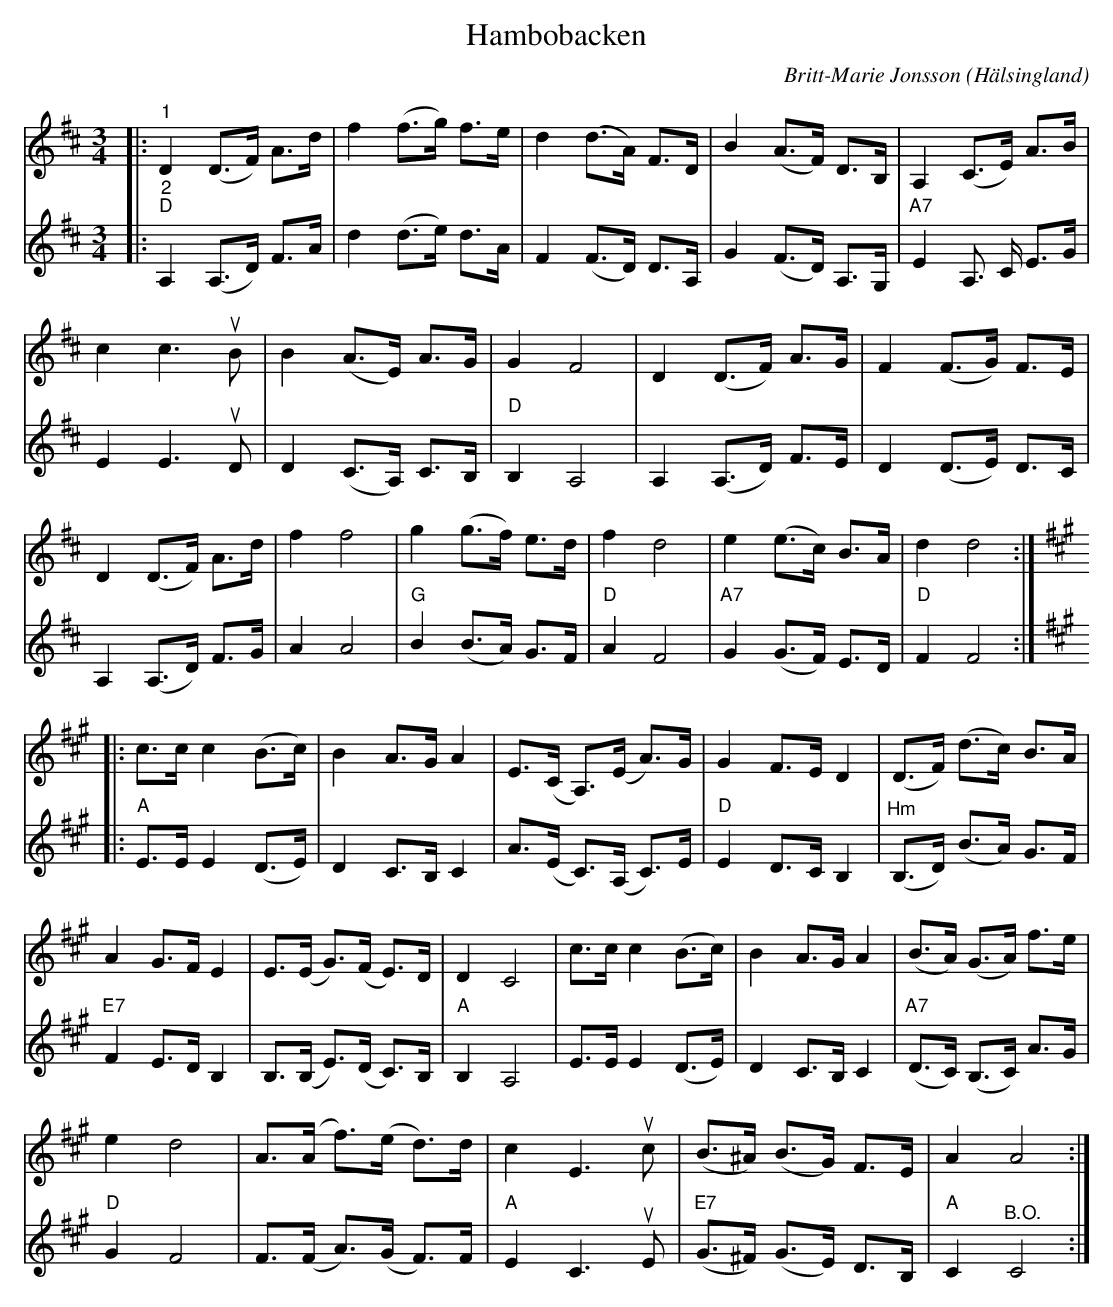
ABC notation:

X:1
T:Hambobacken
C:Britt-Marie Jonsson
O:Hälsingland
L:1/8
M:3/4
K:D
V:1
|:"^1" D2 (D>F) A>d | f2 (f>g) f>e | d2 (d>A) F>D | B2 (A>F) D>B, | A,2 (C>E) A>B |
c2 c3u B | B2 (A>E) A>G | G2 F4 | D2 (D>F) A>G | F2 (F>G) F>E |
D2 (D>F) A>d | f2 f4 | g2 (g>f) e>d | f2 d4 | e2 (e>c) B>A | d2 d4 ::
[K:A] c>c c2 (B>c) | B2 A>G A2 | E>(C A,>)(E A>)G | G2 F>E D2 | (D>F) (d>c) B>A |
A2 G>F E2 | E>(E G>)(F E>)D | D2 C4 | c>c c2 (B>c) | B2 A>G A2 | (B>A) (G>A) f>e |
e2 d4 | A>(A f>)(e d>)d | c2 E3u c | (B>^A) (B>G) F>E | A2 A4 :|
V:2
|:"^2""D" A,2 (A,>D) F>A | d2 (d>e) d>A | F2 (F>D) D>A, | G2 (F>D) A,>G, |"A7" E2 A,3/2 C/ E>G |
E2 E3u D | D2 (C>A,) C>B, |"D" B,2 A,4 | A,2 (A,>D) F>E | D2 (D>E) D>C | A,2 (A,>D) F>G |
A2 A4 |"G" B2 (B>A) G>F |"D" A2 F4 |"A7" G2 (G>F) E>D |"D" F2 F4 ::[K:A]"A" E>E E2 (D>E) |
D2 C>B, C2 | A>(E C>)(A, C>)E |"D" E2 D>C B,2 |"^Hm" (B,>D) (B>A) G>F |"E7" F2 E>D B,2 |
B,>(B, E>)(D C>)B, |"A" B,2 A,4 | E>E E2 (D>E) | D2 C>B, C2 |"A7" (D>C) (B,>C) A>G |"D" G2 F4 |
F>(F A>)(G F>)F |"A" E2 C3u E |"E7" (G>^F) (G>E) D>B, |"A" C2"^B.O." C4 :|
